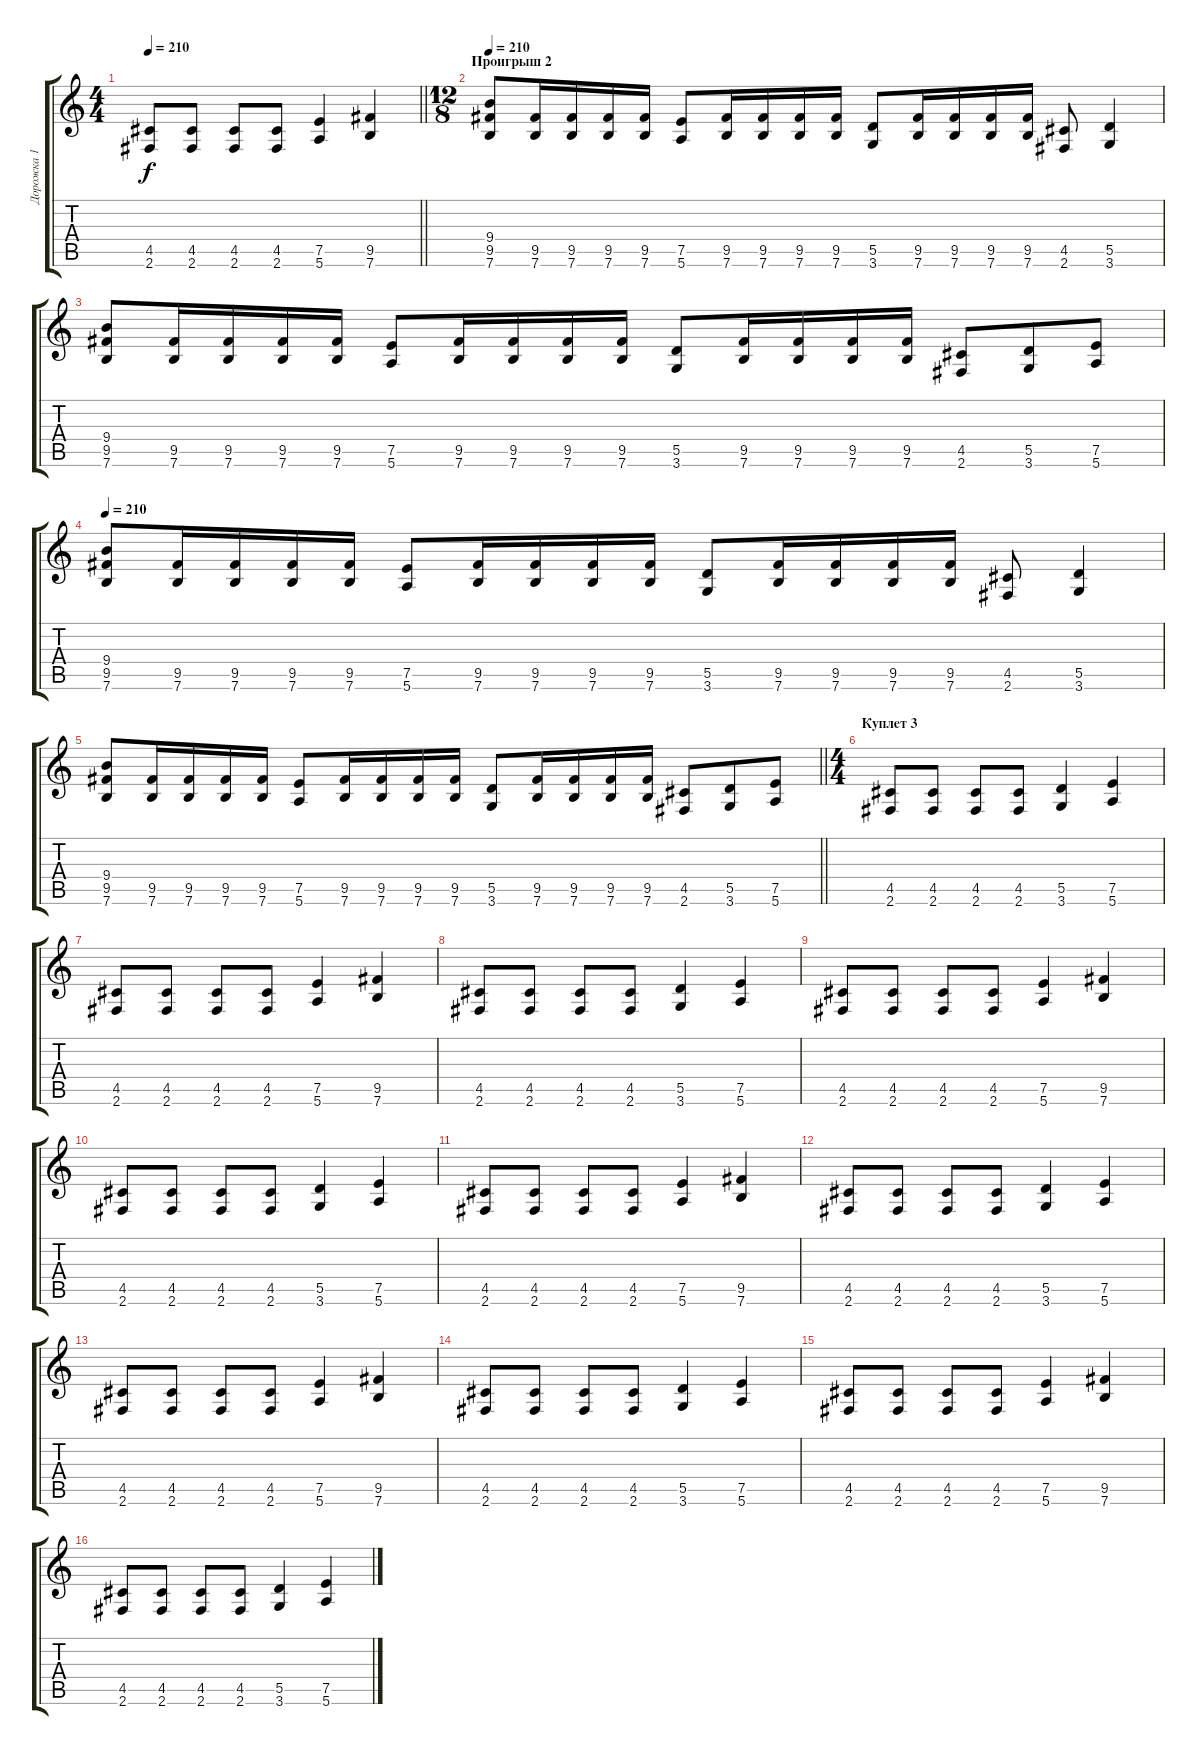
\track ("Дорожка 1" "Дорожка 1") {instrument overdrivenguitar}
\staff {score tabs}
\tuning (E4 B3 G3 D3 A2 E2) {hide}
\ts (4 4)
\tempo 210
\clef g2
\barLineRight lightlight
\ks c
(4.5 2.6).8{dy f} (4.5 2.6).8 (4.5 2.6).8 (4.5 2.6).8 (7.5 5.6).4 (9.5 7.6).4 |
\ts (12 8)
\section ("" "Проигрыш 2")
\tempo 210
(9.4 9.5 7.6).8 (9.5 7.6).16 (9.5 7.6).16 (9.5 7.6).16 (9.5 7.6).16 (7.5 5.6).8 (9.5 7.6).16 (9.5 7.6).16 (9.5 7.6).16 (9.5 7.6).16 (5.5 3.6).8 (9.5 7.6).16 (9.5 7.6).16 (9.5 7.6).16 (9.5 7.6).16 (4.5 2.6).8 (5.5 3.6).4 |
(9.4 9.5 7.6).8 (9.5 7.6).16 (9.5 7.6).16 (9.5 7.6).16 (9.5 7.6).16 (7.5 5.6).8 (9.5 7.6).16 (9.5 7.6).16 (9.5 7.6).16 (9.5 7.6).16 (5.5 3.6).8 (9.5 7.6).16 (9.5 7.6).16 (9.5 7.6).16 (9.5 7.6).16 (4.5 2.6).8 (5.5 3.6).8 (7.5 5.6).8 |
\tempo 210
(9.4 9.5 7.6).8 (9.5 7.6).16 (9.5 7.6).16 (9.5 7.6).16 (9.5 7.6).16 (7.5 5.6).8 (9.5 7.6).16 (9.5 7.6).16 (9.5 7.6).16 (9.5 7.6).16 (5.5 3.6).8 (9.5 7.6).16 (9.5 7.6).16 (9.5 7.6).16 (9.5 7.6).16 (4.5 2.6).8 (5.5 3.6).4 |
\barLineRight lightlight
(9.4 9.5 7.6).8 (9.5 7.6).16 (9.5 7.6).16 (9.5 7.6).16 (9.5 7.6).16 (7.5 5.6).8 (9.5 7.6).16 (9.5 7.6).16 (9.5 7.6).16 (9.5 7.6).16 (5.5 3.6).8 (9.5 7.6).16 (9.5 7.6).16 (9.5 7.6).16 (9.5 7.6).16 (4.5 2.6).8 (5.5 3.6).8 (7.5 5.6).8 |
\ts (4 4)
\section ("" "Куплет 3")
(4.5 2.6).8 (4.5 2.6).8 (4.5 2.6).8 (4.5 2.6).8 (5.5 3.6).4 (7.5 5.6).4 |
(4.5 2.6).8 (4.5 2.6).8 (4.5 2.6).8 (4.5 2.6).8 (7.5 5.6).4 (9.5 7.6).4 |
(4.5 2.6).8 (4.5 2.6).8 (4.5 2.6).8 (4.5 2.6).8 (5.5 3.6).4 (7.5 5.6).4 |
(4.5 2.6).8 (4.5 2.6).8 (4.5 2.6).8 (4.5 2.6).8 (7.5 5.6).4 (9.5 7.6).4 |
(4.5 2.6).8 (4.5 2.6).8 (4.5 2.6).8 (4.5 2.6).8 (5.5 3.6).4 (7.5 5.6).4 |
(4.5 2.6).8 (4.5 2.6).8 (4.5 2.6).8 (4.5 2.6).8 (7.5 5.6).4 (9.5 7.6).4 |
(4.5 2.6).8 (4.5 2.6).8 (4.5 2.6).8 (4.5 2.6).8 (5.5 3.6).4 (7.5 5.6).4 |
(4.5 2.6).8 (4.5 2.6).8 (4.5 2.6).8 (4.5 2.6).8 (7.5 5.6).4 (9.5 7.6).4 |
(4.5 2.6).8 (4.5 2.6).8 (4.5 2.6).8 (4.5 2.6).8 (5.5 3.6).4 (7.5 5.6).4 |
(4.5 2.6).8 (4.5 2.6).8 (4.5 2.6).8 (4.5 2.6).8 (7.5 5.6).4 (9.5 7.6).4 |
(4.5 2.6).8 (4.5 2.6).8 (4.5 2.6).8 (4.5 2.6).8 (5.5 3.6).4 (7.5 5.6).4
